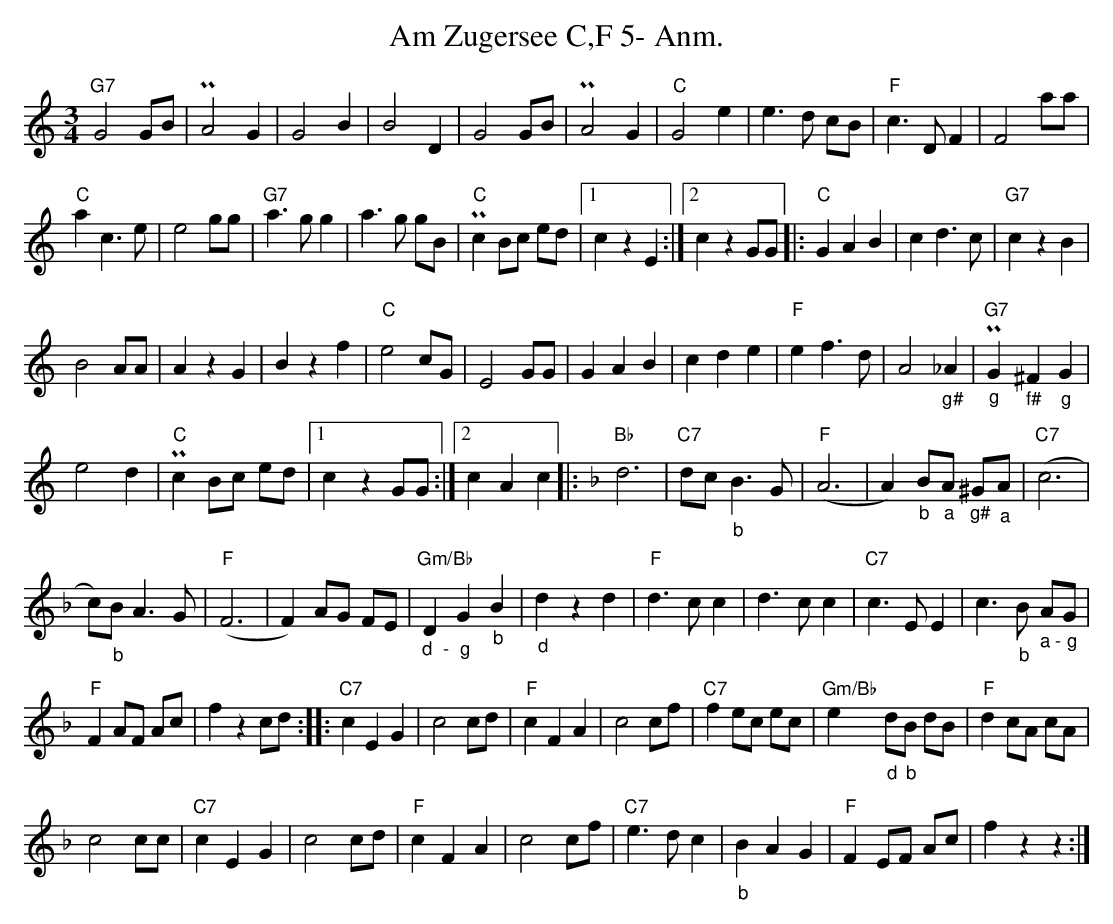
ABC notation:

X:1
T:Am Zugersee C,F 5- Anm.
M:3/4
L:1/4
K:Cmaj
"G7"G2 G/2B/2 | PA2 G | G2 B | B2 D | G2 G/2B/2 | PA2 G | "C"G2 e | e>d c/2B/2 | "F"c>D F | F2 a/2a/2 |
"C"a c>e | e2 g/2g/2 | "G7"a>g g | a>g g/2B/2 | P"C"c B/2c/2 e/2d/2 |1 c z E :|2 c z G/2G/2 |: "C"GAB | c d>c | "G7"c z B |
B2 A/2A/2 | A z G | B z f | "C"e2 c/2G/2 | E2 G/2G/2 | GAB | cde | "F"e f>d | A2 "_g#"_A | P"G7""_g"G "_f#"^F "_g"G |
e2 d | P"C"c B/2c/2 e/2d/2 |1 c z G/2G/2 :|2 cAc |: [K:Fmaj] "Bb"d3 | "C7"d/2c/2 "_b"B>G | ("F"A3 | A) "_b"B/2"_a"A/2 "_g#"^G/2"_a"A/2 | ("C7"c3 |
c/2)"_b"B/2 A>G | ("F"F3 | F) A/2G/2 F/2E/2 | "Gm/Bb""_ d  -  g"DG"_b"B | "_d"d z d | "F"d>c c | d>c c | "C7"c>E E | c>"_b"B "_ a - g"A/2G/2 |
"F"F A/2F/2 A/2c/2 | f z c/2d/2 :: "C7"cEG | c2 c/2d/2 | "F"cFA | c2 c/2f/2 | "C7"f e/2c/2 e/2c/2 | "Gm/Bb"e "_d"d/2"_b"B/2 d/2B/2 | "F"d c/2A/2 c/2A/2 |
c2 c/2c/2 | "C7"cEG | c2 c/2d/2 | "F"cFA | c2 c/2f/2 | "C7"e>d c | "_b"BAG | "F"F E/2F/2 A/2c/2 | f zz :|
